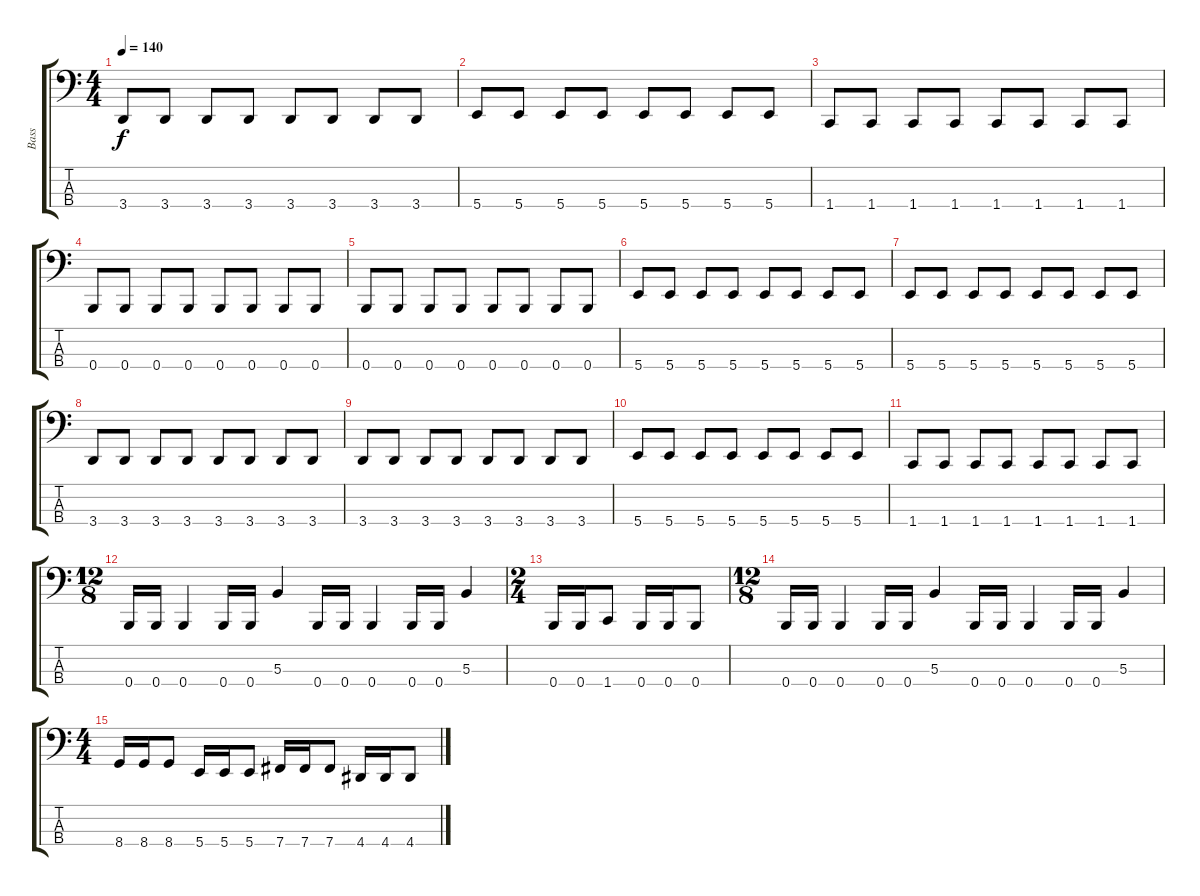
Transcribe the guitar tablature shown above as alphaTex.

\track ("Bass" "Bass") {instrument electricbasspick}
\staff {score tabs}
\tuning (E2 B1 Gb1 B0) {hide}
\ts (4 4)
\tempo 140
\clef f4
\ks c
3.4.8{dy f} 3.4.8 3.4.8 3.4.8 3.4.8 3.4.8 3.4.8 3.4.8 |
5.4.8 5.4.8 5.4.8 5.4.8 5.4.8 5.4.8 5.4.8 5.4.8 |
1.4.8 1.4.8 1.4.8 1.4.8 1.4.8 1.4.8 1.4.8 1.4.8 |
0.4.8 0.4.8 0.4.8 0.4.8 0.4.8 0.4.8 0.4.8 0.4.8 |
0.4.8 0.4.8 0.4.8 0.4.8 0.4.8 0.4.8 0.4.8 0.4.8 |
5.4.8 5.4.8 5.4.8 5.4.8 5.4.8 5.4.8 5.4.8 5.4.8 |
5.4.8 5.4.8 5.4.8 5.4.8 5.4.8 5.4.8 5.4.8 5.4.8 |
3.4.8 3.4.8 3.4.8 3.4.8 3.4.8 3.4.8 3.4.8 3.4.8 |
3.4.8 3.4.8 3.4.8 3.4.8 3.4.8 3.4.8 3.4.8 3.4.8 |
5.4.8 5.4.8 5.4.8 5.4.8 5.4.8 5.4.8 5.4.8 5.4.8 |
1.4.8 1.4.8 1.4.8 1.4.8 1.4.8 1.4.8 1.4.8 1.4.8 |
\ts (12 8)
0.4.16 0.4.16 0.4.4 0.4.16 0.4.16 5.3.4 0.4.16 0.4.16 0.4.4 0.4.16 0.4.16 5.3.4 |
\ts (2 4)
0.4.16 0.4.16 1.4.8 0.4.16 0.4.16 0.4.8 |
\ts (12 8)
0.4.16 0.4.16 0.4.4 0.4.16 0.4.16 5.3.4 0.4.16 0.4.16 0.4.4 0.4.16 0.4.16 5.3.4 |
\ts (4 4)
8.4.16 8.4.16 8.4.8 5.4.16 5.4.16 5.4.8 7.4.16 7.4.16 7.4.8 4.4.16 4.4.16 4.4.8
